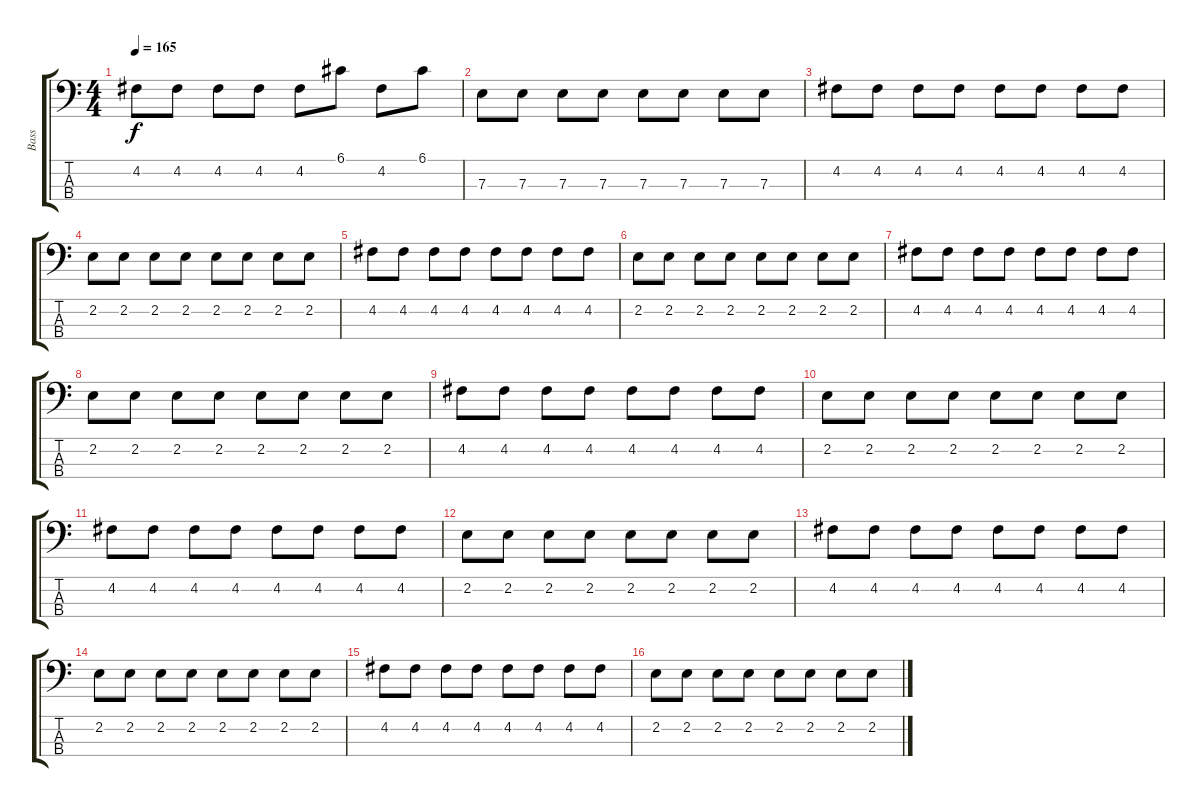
\track ("Bass" "Bass") {instrument electricbassfinger}
\staff {score tabs}
\tuning (G2 D2 A1 E1) {hide}
\ts (4 4)
\tempo 165
\clef f4
\ks c
4.2.8{dy f} 4.2.8 4.2.8 4.2.8 4.2.8 6.1.8 4.2.8 6.1.8 |
7.3.8 7.3.8 7.3.8 7.3.8 7.3.8 7.3.8 7.3.8 7.3.8 |
4.2.8 4.2.8 4.2.8 4.2.8 4.2.8 4.2.8 4.2.8 4.2.8 |
2.2.8 2.2.8 2.2.8 2.2.8 2.2.8 2.2.8 2.2.8 2.2.8 |
4.2.8 4.2.8 4.2.8 4.2.8 4.2.8 4.2.8 4.2.8 4.2.8 |
2.2.8 2.2.8 2.2.8 2.2.8 2.2.8 2.2.8 2.2.8 2.2.8 |
4.2.8 4.2.8 4.2.8 4.2.8 4.2.8 4.2.8 4.2.8 4.2.8 |
2.2.8 2.2.8 2.2.8 2.2.8 2.2.8 2.2.8 2.2.8 2.2.8 |
4.2.8 4.2.8 4.2.8 4.2.8 4.2.8 4.2.8 4.2.8 4.2.8 |
2.2.8 2.2.8 2.2.8 2.2.8 2.2.8 2.2.8 2.2.8 2.2.8 |
4.2.8 4.2.8 4.2.8 4.2.8 4.2.8 4.2.8 4.2.8 4.2.8 |
2.2.8 2.2.8 2.2.8 2.2.8 2.2.8 2.2.8 2.2.8 2.2.8 |
4.2.8 4.2.8 4.2.8 4.2.8 4.2.8 4.2.8 4.2.8 4.2.8 |
2.2.8 2.2.8 2.2.8 2.2.8 2.2.8 2.2.8 2.2.8 2.2.8 |
4.2.8 4.2.8 4.2.8 4.2.8 4.2.8 4.2.8 4.2.8 4.2.8 |
2.2.8 2.2.8 2.2.8 2.2.8 2.2.8 2.2.8 2.2.8 2.2.8
